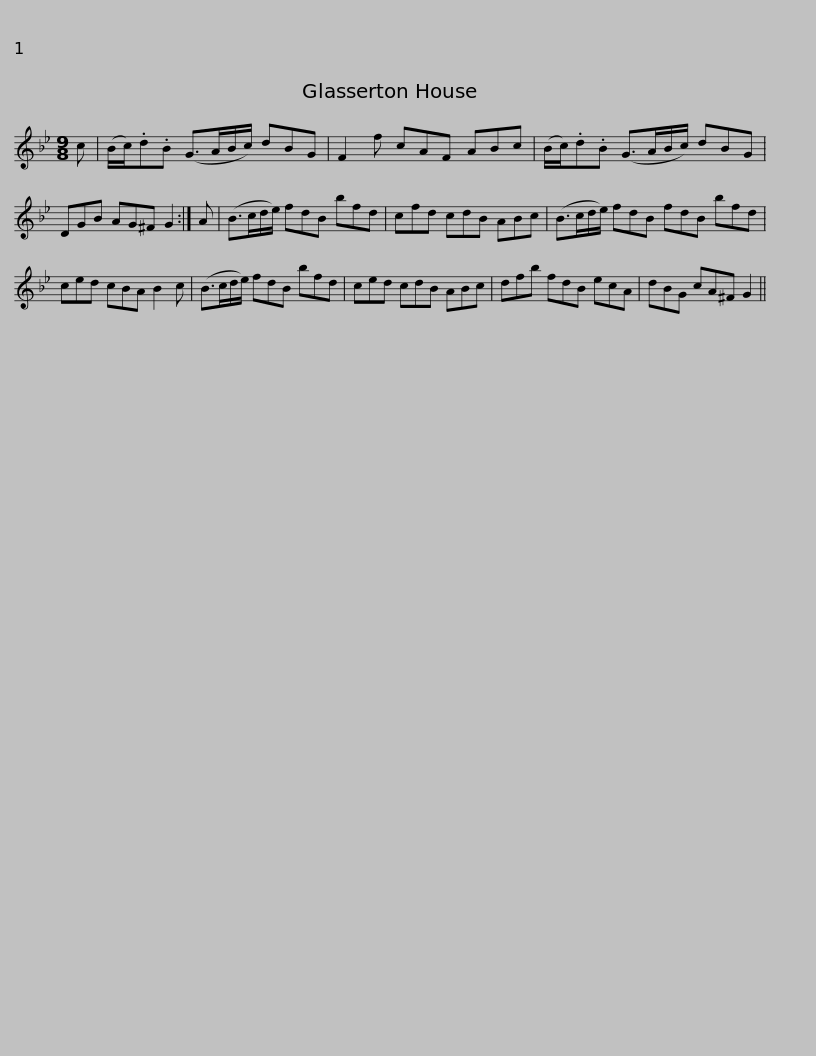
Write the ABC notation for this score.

X:1
L:1/8
M:9/8
I:linebreak $
K:Gmin
V:1 treble
V:1
 c | (B/c/).d.B (G>AB/c/) dBG | F2 f cAF ABc | (B/c/).d.B (G>AB/c/) dBG | DGB AG^F G2 :| %5
 A |$ (B>cd/e/) fdB bfd | cfd cdB ABc | (B>cd/e/) fdB fdB bfd | ced cBA B2 c |$ %10
 (B>cd/e/) fdB bfd | ced cdB ABc | dfb fdB ecA | dBG cA^F G2 || %14
